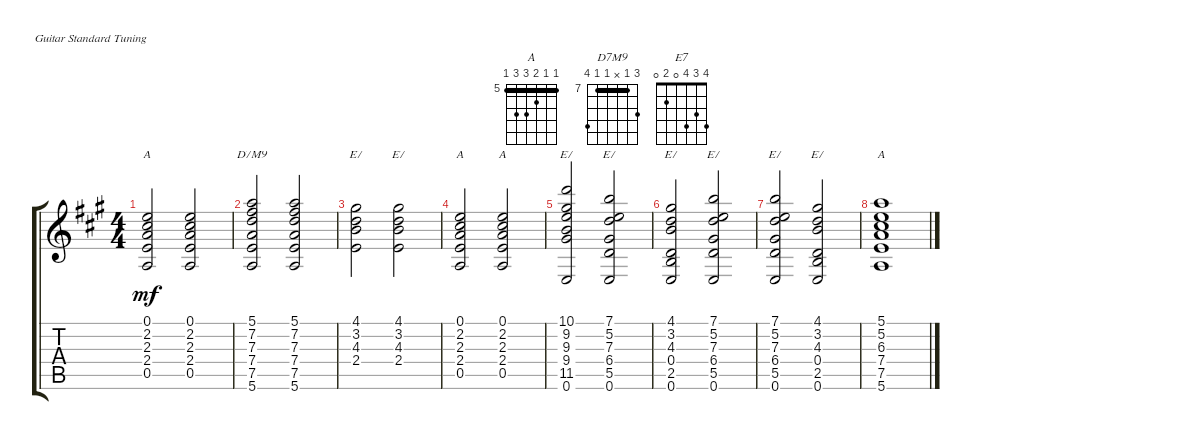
\defaultSystemsLayout 4
\bracketExtendMode groupsimilarinstruments
\firstSystemTrackNameOrientation horizontal
\otherSystemsTrackNameOrientation horizontal
\track "" {instrument acousticguitarnylon}
\staff {score tabs}
\tuning (E4 B3 G3 D3 A2 E2)
\chord ("A" 0 2 2 2 0 x)
\chord ("D7M9" 9 7 x 7 7 10) {firstfret 7 barre (7 7)}
\chord ("E7" 4 3 4 2 x x)
\chord ("E7" 10 9 9 9 11 8) {firstfret 9 barre (9 9)}
\chord ("E7" 7 5 7 6 5 4) {firstfret 5 barre 5}
\chord ("E7" 4 3 4 0 2 0)
\chord ("A" 5 5 6 7 7 5) {firstfret 5 barre (5 5)}
\ts (4 4)
\tempo (120 hide)
\clef g2
\scale
1.30265
\ks a
(0.5 2.4 2.3 2.2 0.1).2{ch "A" dy mf instrument acousticguitarnylon} (0.5 2.4 2.3 2.2 0.1).2 |
\scale
0.899117 (7.4 7.3 7.2 5.1 7.5 5.6).2{ch "D7M9"} (7.4 7.3 7.2 5.1 7.5 5.6).2 |
\scale
0.899117 (2.4 4.3 3.2 4.1).2{ch "E7"} (2.4 4.3 3.2 4.1).2{ch "E7"} |
\scale
0.899117 (0.5 2.4 2.3 2.2 0.1).2{ch "A"} (0.5 2.4 2.3 2.2 0.1).2{ch "A"} |
\scale
1.21185 (0.6 11.5 9.4 9.3 9.2 10.1).2{ch "E7"} (0.6 5.5 6.4 7.3 5.2 7.1).2{ch "E7"} |
\scale
0.929382 (0.6 2.5 0.4 4.3 3.2 4.1).2{ch "E7"} (0.6 5.5 6.4 7.3 5.2 7.1).2{ch "E7"} |
\scale
0.929382 (0.6 5.5 6.4 7.3 5.2 7.1).2{ch "E7"} (0.6 2.5 0.4 4.3 3.2 4.1).2{ch "E7"} |
\scale
0.929382 (5.6 7.5 7.4 6.3 5.2 5.1).1{ch "A"}
